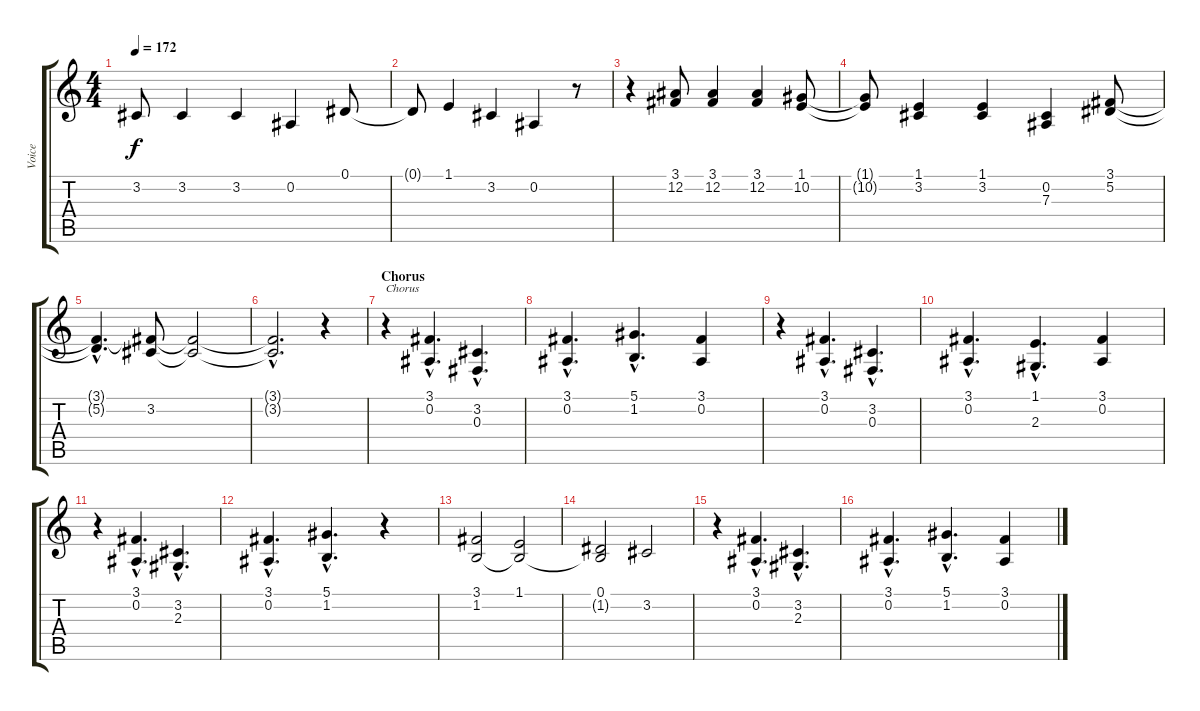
\track ("Voice" "Voice") {instrument tenorsax}
\staff {score tabs}
\tuning (Eb4 Bb3 Gb3 Db3 Ab2 Eb2) {hide}
\ts (4 4)
\tempo 172
\clef g2
\ks c
3.2.8{dy f} 3.2.4 3.2.4 0.2.4 0.1.8 |
0.1{t}.8 1.1.4 3.2.4 0.2.4 r.8 |
r.4 (3.1 12.2).8 (3.1 12.2).4 (3.1 12.2).4 (1.1 10.2).8 |
(1.1{t} 10.2{t}).8 (1.1 3.2).4 (1.1 3.2).4 (0.2 7.3).4 (3.1 5.2).8 |
(3.1{hac t} 5.2{hac t}).4{d} (3.1{t} 3.2).8 (3.1{t} 3.2{t}).2 |
(3.1{hac t} 3.2{hac t}).2{d} r.4 |
\section ("" "Chorus")
r.4{txt "Chorus"} (3.1{hac} 0.2{hac}).4{d} (3.2{hac} 0.3{hac}).4{d} |
(3.1{hac} 0.2{hac}).4{d} (5.1{hac} 1.2{hac}).4{d} (3.1 0.2).4 |
r.4 (3.1{hac} 0.2{hac}).4{d} (3.2{hac} 0.3{hac}).4{d} |
(3.1{hac} 0.2{hac}).4{d} (1.1{hac} 2.3{hac}).4{d} (3.1 0.2).4 |
r.4 (3.1{hac} 0.2{hac}).4{d} (3.2{hac} 2.3{hac}).4{d} |
(3.1{hac} 0.2{hac}).4{d} (5.1{hac} 1.2{hac}).4{d} r.4 |
(3.1 1.2).2 (1.1 1.2{t}).2 |
(0.1 1.2{t}).2 3.2.2 |
r.4 (3.1{hac} 0.2{hac}).4{d} (3.2{hac} 2.3{hac}).4{d} |
(3.1{hac} 0.2{hac}).4{d} (5.1{hac} 1.2{hac}).4{d} (3.1 0.2).4
